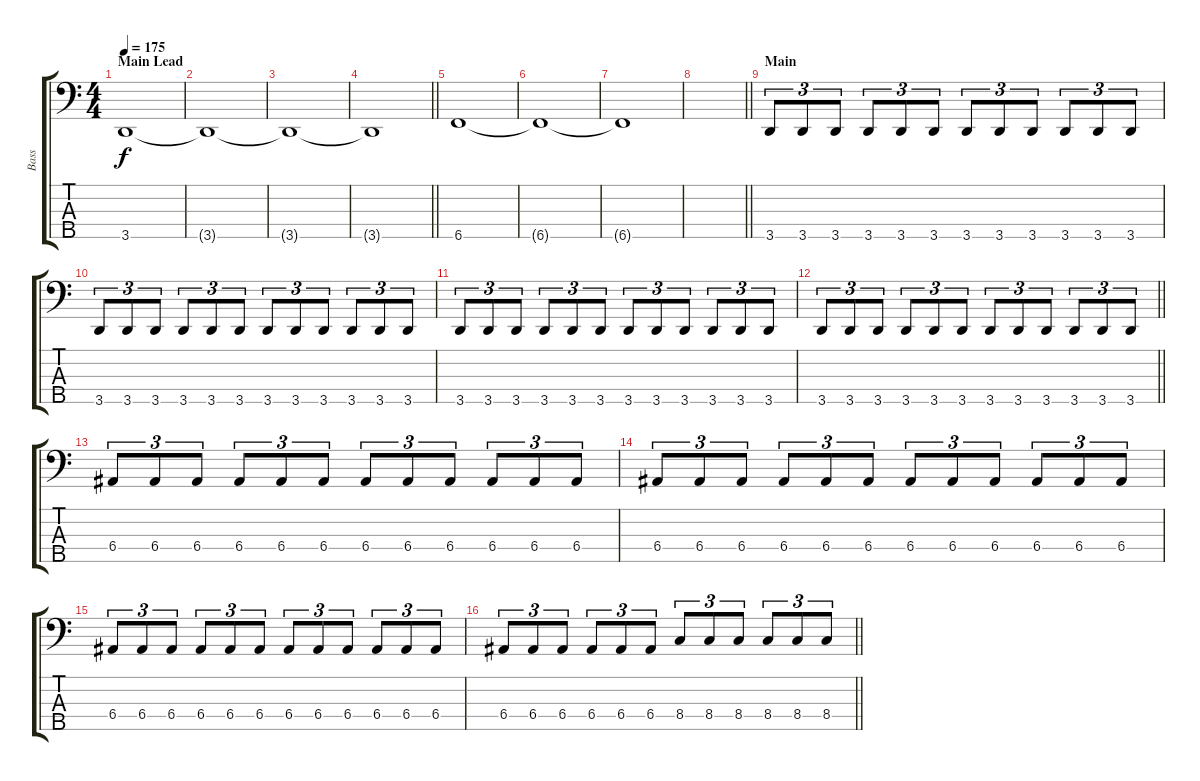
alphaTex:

\track ("Bass" "Bass") {instrument electricbassfinger}
\staff {score tabs}
\tuning (G2 D2 A1 E1 B0) {hide}
\ts (4 4)
\section ("" "Main Lead")
\tempo 175
\clef f4
\ks c
3.5.1{dy f} |
3.5{t}.1 |
3.5{t}.1 |
\barLineRight lightlight
3.5{t}.1 |
\section ("" "")
6.5.1 |
6.5{t}.1 |
6.5{t}.1 |
\barLineRight lightlight
|
\section ("" "Main")
3.5.8{tu (3 2)} 3.5.8{tu (3 2)} 3.5.8{tu (3 2)} 3.5.8{tu (3 2)} 3.5.8{tu (3 2)} 3.5.8{tu (3 2)} 3.5.8{tu (3 2)} 3.5.8{tu (3 2)} 3.5.8{tu (3 2)} 3.5.8{tu (3 2)} 3.5.8{tu (3 2)} 3.5.8{tu (3 2)} |
3.5.8{tu (3 2)} 3.5.8{tu (3 2)} 3.5.8{tu (3 2)} 3.5.8{tu (3 2)} 3.5.8{tu (3 2)} 3.5.8{tu (3 2)} 3.5.8{tu (3 2)} 3.5.8{tu (3 2)} 3.5.8{tu (3 2)} 3.5.8{tu (3 2)} 3.5.8{tu (3 2)} 3.5.8{tu (3 2)} |
3.5.8{tu (3 2)} 3.5.8{tu (3 2)} 3.5.8{tu (3 2)} 3.5.8{tu (3 2)} 3.5.8{tu (3 2)} 3.5.8{tu (3 2)} 3.5.8{tu (3 2)} 3.5.8{tu (3 2)} 3.5.8{tu (3 2)} 3.5.8{tu (3 2)} 3.5.8{tu (3 2)} 3.5.8{tu (3 2)} |
\barLineRight lightlight
3.5.8{tu (3 2)} 3.5.8{tu (3 2)} 3.5.8{tu (3 2)} 3.5.8{tu (3 2)} 3.5.8{tu (3 2)} 3.5.8{tu (3 2)} 3.5.8{tu (3 2)} 3.5.8{tu (3 2)} 3.5.8{tu (3 2)} 3.5.8{tu (3 2)} 3.5.8{tu (3 2)} 3.5.8{tu (3 2)} |
6.4.8{tu (3 2)} 6.4.8{tu (3 2)} 6.4.8{tu (3 2)} 6.4.8{tu (3 2)} 6.4.8{tu (3 2)} 6.4.8{tu (3 2)} 6.4.8{tu (3 2)} 6.4.8{tu (3 2)} 6.4.8{tu (3 2)} 6.4.8{tu (3 2)} 6.4.8{tu (3 2)} 6.4.8{tu (3 2)} |
6.4.8{tu (3 2)} 6.4.8{tu (3 2)} 6.4.8{tu (3 2)} 6.4.8{tu (3 2)} 6.4.8{tu (3 2)} 6.4.8{tu (3 2)} 6.4.8{tu (3 2)} 6.4.8{tu (3 2)} 6.4.8{tu (3 2)} 6.4.8{tu (3 2)} 6.4.8{tu (3 2)} 6.4.8{tu (3 2)} |
6.4.8{tu (3 2)} 6.4.8{tu (3 2)} 6.4.8{tu (3 2)} 6.4.8{tu (3 2)} 6.4.8{tu (3 2)} 6.4.8{tu (3 2)} 6.4.8{tu (3 2)} 6.4.8{tu (3 2)} 6.4.8{tu (3 2)} 6.4.8{tu (3 2)} 6.4.8{tu (3 2)} 6.4.8{tu (3 2)} |
\barLineRight lightlight
6.4.8{tu (3 2)} 6.4.8{tu (3 2)} 6.4.8{tu (3 2)} 6.4.8{tu (3 2)} 6.4.8{tu (3 2)} 6.4.8{tu (3 2)} 8.4.8{tu (3 2)} 8.4.8{tu (3 2)} 8.4.8{tu (3 2)} 8.4.8{tu (3 2)} 8.4.8{tu (3 2)} 8.4.8{tu (3 2)}
